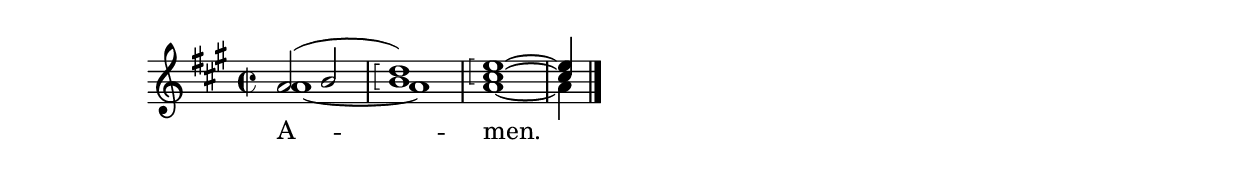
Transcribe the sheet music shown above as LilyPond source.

%% Do not edit this file; it is automatically
%% generated from LSR http://lsr.dsi.unimi.it
%% This file is in the public domain.
\version "2.13.39"

\header {
  lsrtags = "expressive-marks, vocal-music"

%% Translation of GIT committish: 8b9a694a483632437fb5110b3531074ddb31c04a
  texidoces = "
El corchete de arpegios @code{arpeggioBracket} se puede usar para
indicar la división de voces cuando no hay plicas que puedan ofrecer
esta información. Se suele encontrar en la música coral.

"

  doctitlees = "Uso de arpeggioBracket para hacer más visible un divisi"


  texidoc = "
The @code{arpeggioBracket} can be used to indicate the division of
voices where there are no stems to provide the information. This is
often seen in choral music.

"
  doctitle = "Using arpeggioBracket to make divisi more visible"
} % begin verbatim

\include "english.ly"

\score {
  \relative c'' {
    \key a \major
    \time 2/2
    <<
      \new Voice = "upper"
      <<
        { \voiceOne \arpeggioBracket
          a2( b2
          <b d>1\arpeggio)
          <cs e>\arpeggio ~
          <cs e>4
        }
        \addlyrics { \lyricmode { A -- men. } }
      >>
      \new Voice = "lower"
      { \voiceTwo
        a1 ~
        a
        a ~
        a4 \bar "|."
      }
    >>
  }
  \layout { ragged-right = ##t }
}

